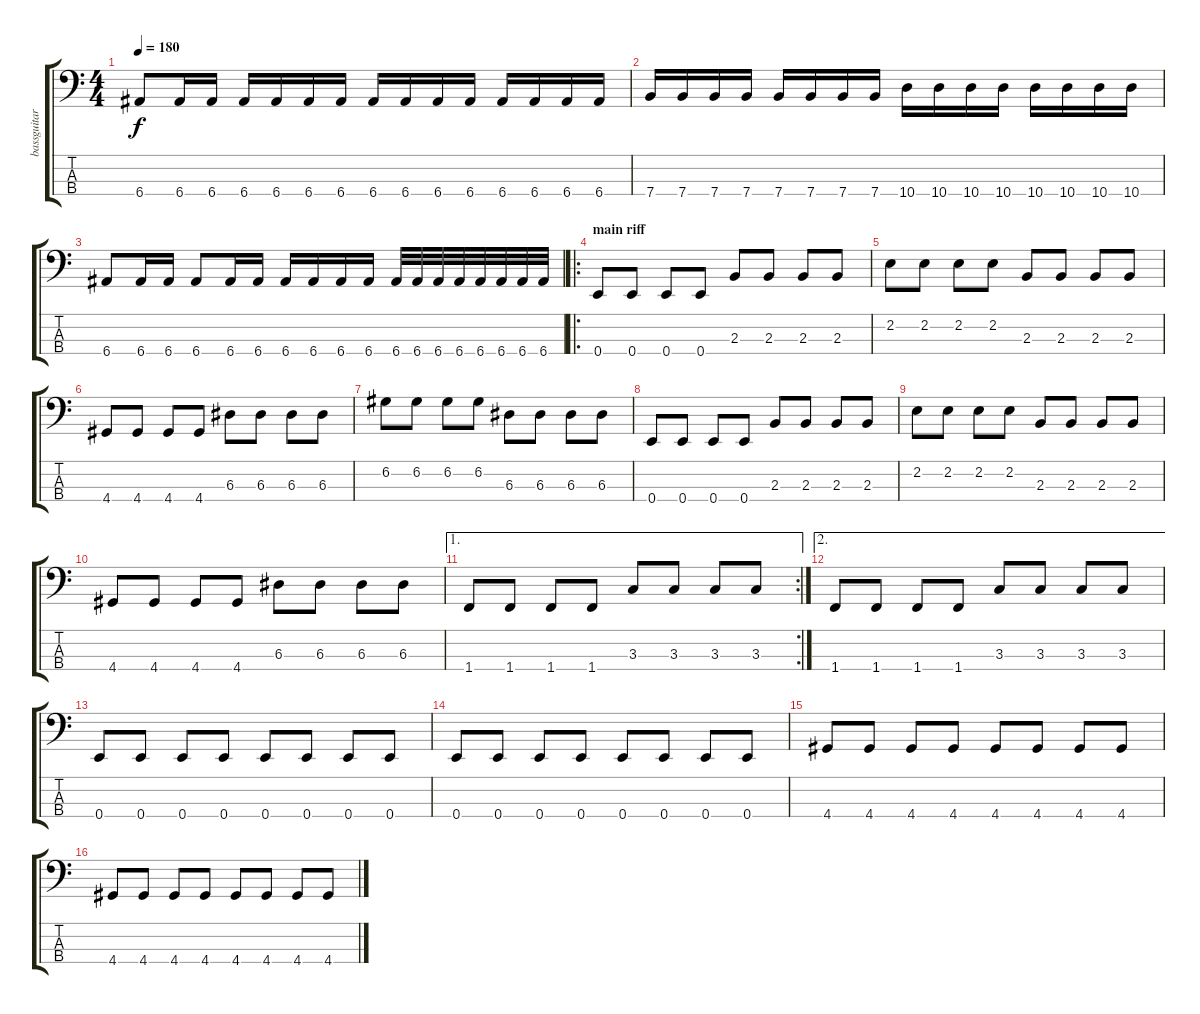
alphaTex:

\track ("bassguitar" "bassguitar") {instrument electricbasspick}
\staff {score tabs}
\tuning (G2 D2 A1 E1) {hide}
\ts (4 4)
\tempo 180
\clef f4
\ks c
6.4.8{dy f} 6.4.16 6.4.16 6.4.16 6.4.16 6.4.16 6.4.16 6.4.16 6.4.16 6.4.16 6.4.16 6.4.16 6.4.16 6.4.16 6.4.16 |
7.4.16 7.4.16 7.4.16 7.4.16 7.4.16 7.4.16 7.4.16 7.4.16 10.4.16 10.4.16 10.4.16 10.4.16 10.4.16 10.4.16 10.4.16 10.4.16 |
6.4.8 6.4.16 6.4.16 6.4.8 6.4.16 6.4.16 6.4.16 6.4.16 6.4.16 6.4.16 6.4.32 6.4.32 6.4.32 6.4.32 6.4.32 6.4.32 6.4.32 6.4.32 |
\ro
\section ("" "main riff")
0.4.8 0.4.8 0.4.8 0.4.8 2.3.8 2.3.8 2.3.8 2.3.8 |
2.2.8 2.2.8 2.2.8 2.2.8 2.3.8 2.3.8 2.3.8 2.3.8 |
4.4.8 4.4.8 4.4.8 4.4.8 6.3.8 6.3.8 6.3.8 6.3.8 |
6.2.8 6.2.8 6.2.8 6.2.8 6.3.8 6.3.8 6.3.8 6.3.8 |
0.4.8 0.4.8 0.4.8 0.4.8 2.3.8 2.3.8 2.3.8 2.3.8 |
2.2.8 2.2.8 2.2.8 2.2.8 2.3.8 2.3.8 2.3.8 2.3.8 |
4.4.8 4.4.8 4.4.8 4.4.8 6.3.8 6.3.8 6.3.8 6.3.8 |
\ae 1
\rc 2
1.4.8 1.4.8 1.4.8 1.4.8 3.3.8 3.3.8 3.3.8 3.3.8 |
\ae 2
1.4.8 1.4.8 1.4.8 1.4.8 3.3.8 3.3.8 3.3.8 3.3.8 |
0.4.8 0.4.8 0.4.8 0.4.8 0.4.8 0.4.8 0.4.8 0.4.8 |
0.4.8 0.4.8 0.4.8 0.4.8 0.4.8 0.4.8 0.4.8 0.4.8 |
4.4.8 4.4.8 4.4.8 4.4.8 4.4.8 4.4.8 4.4.8 4.4.8 |
4.4.8 4.4.8 4.4.8 4.4.8 4.4.8 4.4.8 4.4.8 4.4.8
